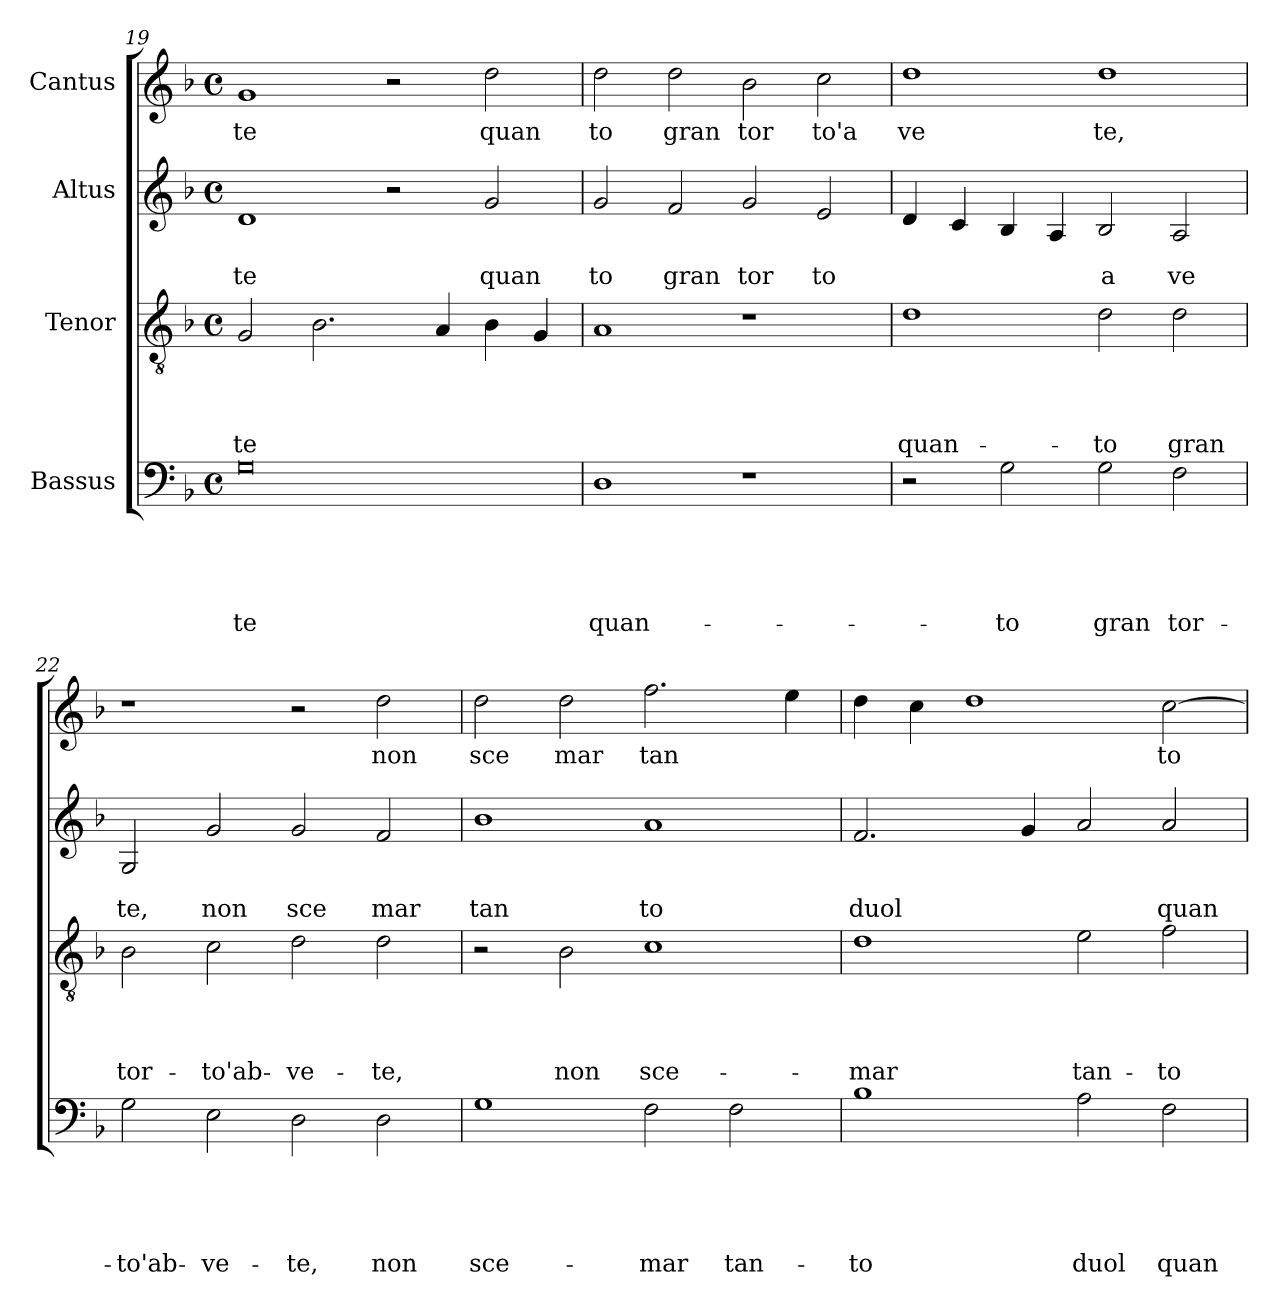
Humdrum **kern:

**kern	**text	**text	**text	**text	**text	**kern	**text	**text	**text	**text	**kern	**text	**text	**kern	**text
*part4	*part4	*part4	*part4	*part4	*part4	*part3	*part3	*part3	*part3	*part3	*part2	*part2	*part2	*part1	*part1
*staff4	*staff4	*staff4	*staff4	*staff4	*staff4	*staff3	*staff3	*staff3	*staff3	*staff3	*staff2	*staff2	*staff2	*staff1	*staff1
*I"Bassus	*	*	*	*	*	*I"Tenor	*	*	*	*	*I"Altus	*	*	*I"Cantus	*
!!LO:LB:g=z
*clefF4	*	*	*	*	*	*clefGv2	*	*	*	*	*clefG2	*	*	*clefG2	*
*k[b-]	*	*	*	*	*	*k[b-]	*	*	*	*	*k[b-]	*	*	*k[b-]	*
*F:	*	*	*	*	*	*F:	*	*	*	*	*F:	*	*	*F:	*
*M4/4	*	*	*	*	*	*M4/4	*	*	*	*	*M4/4	*	*	*M4/4	*
*met(c)	*	*	*	*	*	*met(c)	*	*	*	*	*met(c)	*	*	*met(c)	*
=19	=19	=19	=19	=19	=19	=19	=19	=19	=19	=19	=19	=19	=19	=19	=19
!	!	!	!	!	!LO:LY:b	!	!	!	!	!LO:LY:b	!	!	!LO:LY:b	!	!LO:LY:b
0G	.	.	.	.	te	2G/	.	.	.	te	1d	.	te	1g	te
.	.	.	.	.	.	2.B-\	.	.	.	.	.	.	.	.	.
.	.	.	.	.	.	.	.	.	.	.	2r	.	.	2r	.
.	.	.	.	.	.	4A/	.	.	.	.	.	.	.	.	.
!	!	!	!	!	!	!	!	!	!	!	!	!	!LO:LY:b	!	!LO:LY:b
.	.	.	.	.	.	4B-\	.	.	.	.	2g/	.	quan	2dd\	quan
.	.	.	.	.	.	4G/	.	.	.	.	.	.	.	.	.
=20	=20	=20	=20	=20	=20	=20	=20	=20	=20	=20	=20	=20	=20	=20	=20
!	!	!	!	!	!LO:LY:b	!	!	!	!	!	!	!	!LO:LY:b	!	!LO:LY:b
1D	.	.	.	.	quan-	1A	.	.	.	.	2g/	.	to	2dd\	to
!	!	!	!	!	!	!	!	!	!	!	!	!	!LO:LY:b	!	!LO:LY:b
.	.	.	.	.	.	.	.	.	.	.	2f/	.	gran	2dd\	gran
!	!	!	!	!	!	!	!	!	!	!	!	!	!LO:LY:b	!	!LO:LY:b
1r	.	.	.	.	.	1r	.	.	.	.	2g/	.	tor	2b-\	tor
!	!	!	!	!	!	!	!	!	!	!	!	!	!LO:LY:b	!	!LO:LY:b
.	.	.	.	.	.	.	.	.	.	.	2e/	.	to	2cc\	to'a
=21	=21	=21	=21	=21	=21	=21	=21	=21	=21	=21	=21	=21	=21	=21	=21
!	!	!	!	!	!	!	!	!	!	!LO:LY:b	!	!	!	!	!LO:LY:b
2r	.	.	.	.	.	1d	.	.	.	quan-	4d/	.	.	1dd	ve
.	.	.	.	.	.	.	.	.	.	.	4c/	.	.	.	.
!	!	!	!	!	!LO:LY:b	!	!	!	!	!	!	!	!	!	!
2G\	.	.	.	.	-to	.	.	.	.	.	4B-/	.	.	.	.
.	.	.	.	.	.	.	.	.	.	.	4A/	.	.	.	.
!	!	!	!	!	!LO:LY:b	!	!	!	!	!LO:LY:b	!	!	!LO:LY:b	!	!LO:LY:b
2G\	.	.	.	.	gran	2d\	.	.	.	-to	2B-/	.	a	1dd	te,
!	!	!	!	!	!LO:LY:b	!	!	!	!	!LO:LY:b	!	!	!LO:LY:b	!	!
2F\	.	.	.	.	tor-	2d\	.	.	.	gran	2A/	.	ve	.	.
=22	=22	=22	=22	=22	=22	=22	=22	=22	=22	=22	=22	=22	=22	=22	=22
!	!	!	!	!	!LO:LY:b	!	!	!	!	!LO:LY:b	!	!	!LO:LY:b	!	!
2G\	.	.	.	.	-to'ab-	2B-\	.	.	.	tor-	2G/	.	te,	1r	.
!	!	!	!	!	!LO:LY:b	!	!	!	!	!LO:LY:b:rj	!	!	!LO:LY:b	!	!
2E\	.	.	.	.	-ve-	2c\	.	.	.	-to'ab-	2g/	.	non	.	.
!	!	!	!	!	!LO:LY:b	!	!	!	!	!LO:LY:b	!	!	!LO:LY:b	!	!
2D\	.	.	.	.	-te,	2d\	.	.	.	-ve-	2g/	.	sce	2r	.
!	!	!	!	!	!LO:LY:b	!	!	!	!	!LO:LY:b	!	!	!LO:LY:b	!	!LO:LY:b
2D\	.	.	.	.	non	2d\	.	.	.	-te,	2f/	.	mar	2dd\	non
=23	=23	=23	=23	=23	=23	=23	=23	=23	=23	=23	=23	=23	=23	=23	=23
!	!	!	!	!	!LO:LY:b	!	!	!	!	!	!	!	!LO:LY:b	!	!LO:LY:b
1G	.	.	.	.	sce-	2r	.	.	.	.	1b-	.	tan	2dd\	sce
!	!	!	!	!	!	!	!	!	!	!LO:LY:b	!	!	!	!	!LO:LY:b
.	.	.	.	.	.	2B-\	.	.	.	non	.	.	.	2dd\	mar
!	!	!	!	!	!LO:LY:b	!	!	!	!	!LO:LY:b	!	!	!LO:LY:b	!	!LO:LY:b
2F\	.	.	.	.	-mar	1c	.	.	.	sce-	1a	.	to	2.ff\	tan
!	!	!	!	!	!LO:LY:b	!	!	!	!	!	!	!	!	!	!
2F\	.	.	.	.	tan-	.	.	.	.	.	.	.	.	.	.
.	.	.	.	.	.	.	.	.	.	.	.	.	.	4ee\	.
=24	=24	=24	=24	=24	=24	=24	=24	=24	=24	=24	=24	=24	=24	=24	=24
!	!	!	!	!	!LO:LY:b	!	!	!	!	!LO:LY:b	!	!	!LO:LY:b	!	!
1B-	.	.	.	.	-to	1d	.	.	.	-mar	2.f/	.	duol	4dd\	.
.	.	.	.	.	.	.	.	.	.	.	.	.	.	4cc\	.
.	.	.	.	.	.	.	.	.	.	.	.	.	.	1dd	.
.	.	.	.	.	.	.	.	.	.	.	4g/	.	.	.	.
!	!	!	!	!	!LO:LY:b	!	!	!	!	!LO:LY:b	!	!	!	!	!
2A\	.	.	.	.	duol	2e\	.	.	.	tan-	2a/	.	.	.	.
!	!	!	!	!	!LO:LY:b	!	!	!	!	!LO:LY:b	!	!	!LO:LY:b	!	!LO:LY:b
2F\	.	.	.	.	quan-	2f\	.	.	.	-to	2a/	.	quan	[>2cc\	to
=	=	=	=	=	=	=	=	=	=	=	=	=	=	=	=
*-	*-	*-	*-	*-	*-	*-	*-	*-	*-	*-	*-	*-	*-	*-	*-
